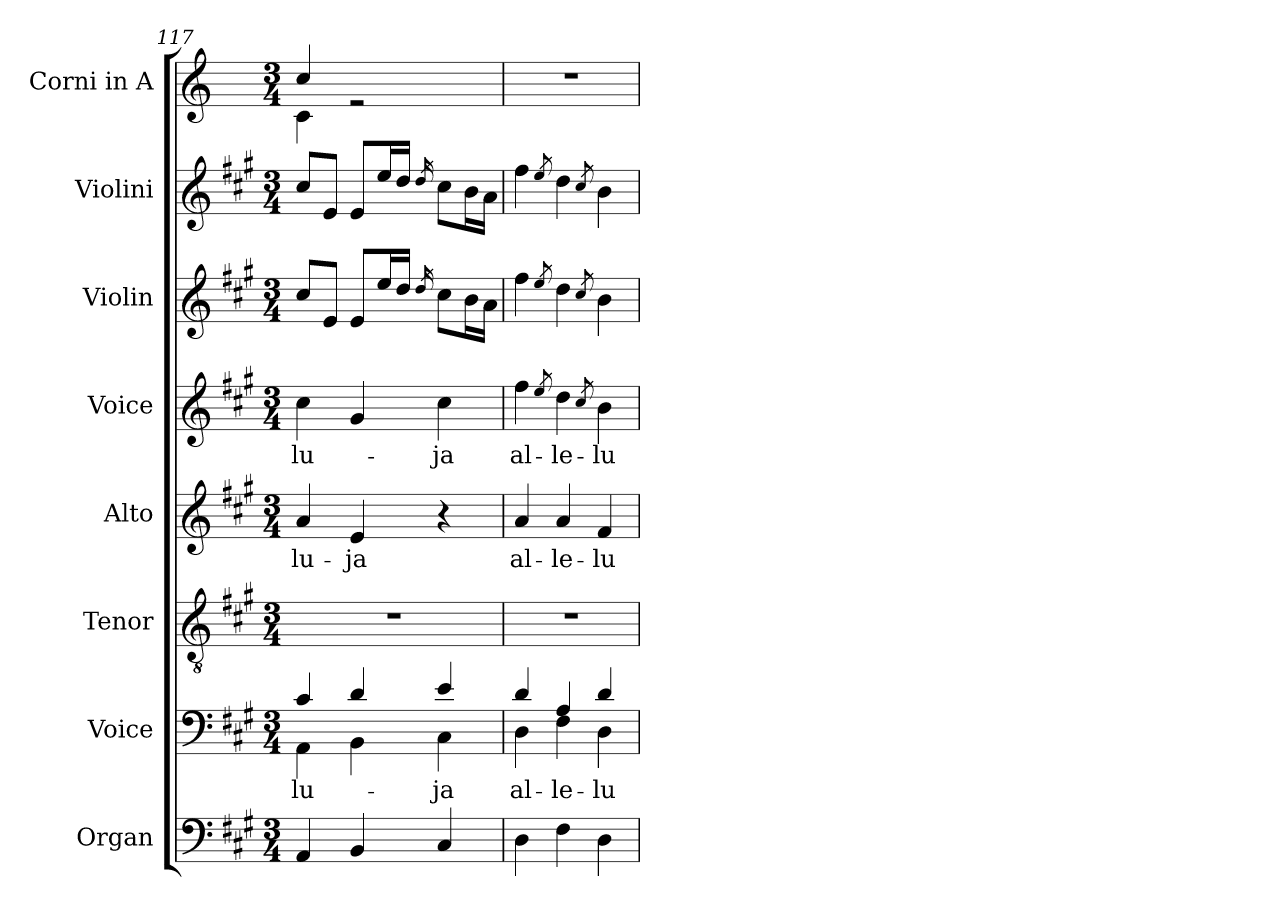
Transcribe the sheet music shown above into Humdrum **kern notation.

**kern	**kern	**text	**kern	**kern	**text	**kern	**text	**kern	**kern	**kern
*part8	*part7	*part7	*part6	*part5	*part5	*part4	*part4	*part3	*part2	*part1
*staff8	*staff7	*staff7	*staff6	*staff5	*staff5	*staff4	*staff4	*staff3	*staff2	*staff1
*I"Organ	*I"Voice	*	*I"Tenor	*I"Alto	*	*I"Voice	*	*I"Violin	*I"Violini	*I"Corni in A
*	*	*	*	*	*	*	*	*I'Vln	*I'Vln	*
*clefF4	*clefF4	*	*clefGv2	*clefG2	*	*clefG2	*	*clefG2	*clefG2	*clefG2
*	*	*	*	*	*	*	*	*	*	*ITrd2c3
*k[f#c#g#]	*k[f#c#g#]	*	*k[f#c#g#]	*k[f#c#g#]	*	*k[f#c#g#]	*	*k[f#c#g#]	*k[f#c#g#]	*k[f#c#g#]
*M3/4	*M3/4	*	*M3/4	*M3/4	*	*M3/4	*	*M3/4	*M3/4	*M3/4
=117	=117	=117	=117	=117	=117	=117	=117	=117	=117	=117
*	*^	*	*	*	*	*	*	*	*	*
!	!	!	!LO:LY:b	!	!	!LO:LY:b	!	!LO:LY:b	!	!	!
*	*	*	*	*	*	*	*	*	*	*	*^
4AA/	4c#/	4AA\	-lu-	2.r	4a/	-lu-	4cc#\	-lu-	8cc#/L	8cc#/L	4a/	4A\
.	.	.	.	.	.	.	.	.	8e/J	8e/J	.	.
!	!	!	!	!	!	!LO:LY:b	!	!	!	!	!	!
4BB/	4d/	4BB\	.	.	4e/	-ja	4g#/	.	8e/L	8e/L	2re	2ryy
.	.	.	.	.	.	.	.	.	16ee/L	16ee/L	.	.
.	.	.	.	.	.	.	.	.	16dd/JJ	16dd/JJ	.	.
.	.	.	.	.	.	.	.	.	16qdd/	16qdd/	.	.
!	!	!	!LO:LY:b	!	!	!	!	!LO:LY:b	!	!	!	!
4C#/	4e/	4C#\	-ja	.	4r	.	4cc#\	-ja	8cc#\L	8cc#\L	.	.
.	.	.	.	.	.	.	.	.	16b\L	16b\L	.	.
.	.	.	.	.	.	.	.	.	16a\JJ	16a\JJ	.	.
*	*	*	*	*	*	*	*	*	*	*	*v	*v
=118	=118	=118	=118	=118	=118	=118	=118	=118	=118	=118	=118
!	!	!	!LO:LY:b	!	!	!LO:LY:b	!	!LO:LY:b	!	!	!
4D\	4d/	4D\	al-	2.r	4a/	al-	4ff#\	al-	4ff#\	4ff#\	2.r
.	.	.	.	.	.	.	8qee/	.	8qee/	8qee/	.
!	!	!	!LO:LY:b	!	!	!LO:LY:b	!	!LO:LY:b	!	!	!
4F#\	4A/	4F#\	-le-	.	4a/	-le-	4dd\	-le-	4dd\	4dd\	.
.	.	.	.	.	.	.	8qcc#/	.	8qcc#/	8qcc#/	.
!	!	!	!LO:LY:b	!	!	!LO:LY:b	!	!LO:LY:b	!	!	!
4D\	4d/	4D\	-lu-	.	4f#/	-lu-	4b\	-lu-	4b\	4b\	.
*	*v	*v	*	*	*	*	*	*	*	*	*
=	=	=	=	=	=	=	=	=	=	=
*-	*-	*-	*-	*-	*-	*-	*-	*-	*-	*-
